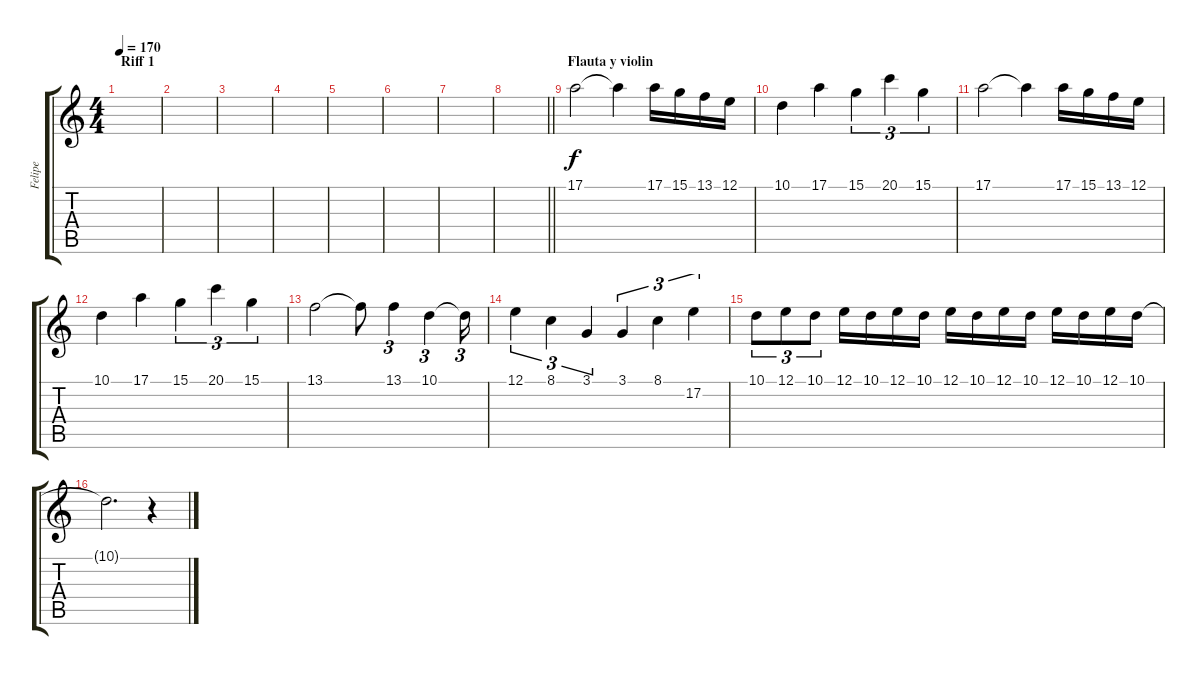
\track ("Felipe" "Felipe") {instrument flute}
\staff {score tabs}
\tuning (E4 B3 G3 D3 A2 E2) {hide}
\ts (4 4)
\section ("" "Riff 1")
\tempo 170
\clef g2
\ks c
|
|
|
|
|
|
|
\barLineRight lightlight
|
\section ("" "Flauta y violin")
17.1.2 17.1{t}.4 17.1.16 15.1.16 13.1.16 12.1.16 |
10.1.4 17.1.4 15.1.4{tu (3 2)} 20.1.4{tu (3 2)} 15.1.4{tu (3 2)} |
17.1.2 17.1{t}.4 17.1.16 15.1.16 13.1.16 12.1.16 |
10.1.4 17.1.4 15.1.4{tu (3 2)} 20.1.4{tu (3 2)} 15.1.4{tu (3 2)} |
13.1.2 13.1{t}.8 13.1.4{tu (3 2)} 10.1.4{tu (3 2)} 10.1{t}.16{tu (3 2)} |
12.1.4{tu (3 2)} 8.1.4{tu (3 2)} 3.1.4{tu (3 2)} 3.1.4{tu (3 2)} 8.1.4{tu (3 2)} 17.2.4{tu (3 2)} |
10.1.8{tu (3 2)} 12.1.8{tu (3 2)} 10.1.8{tu (3 2)} 12.1.16 10.1.16 12.1.16 10.1.16 12.1.16 10.1.16 12.1.16 10.1.16 12.1.16 10.1.16 12.1.16 10.1.16 |
10.1{t}.2{d} r.4
